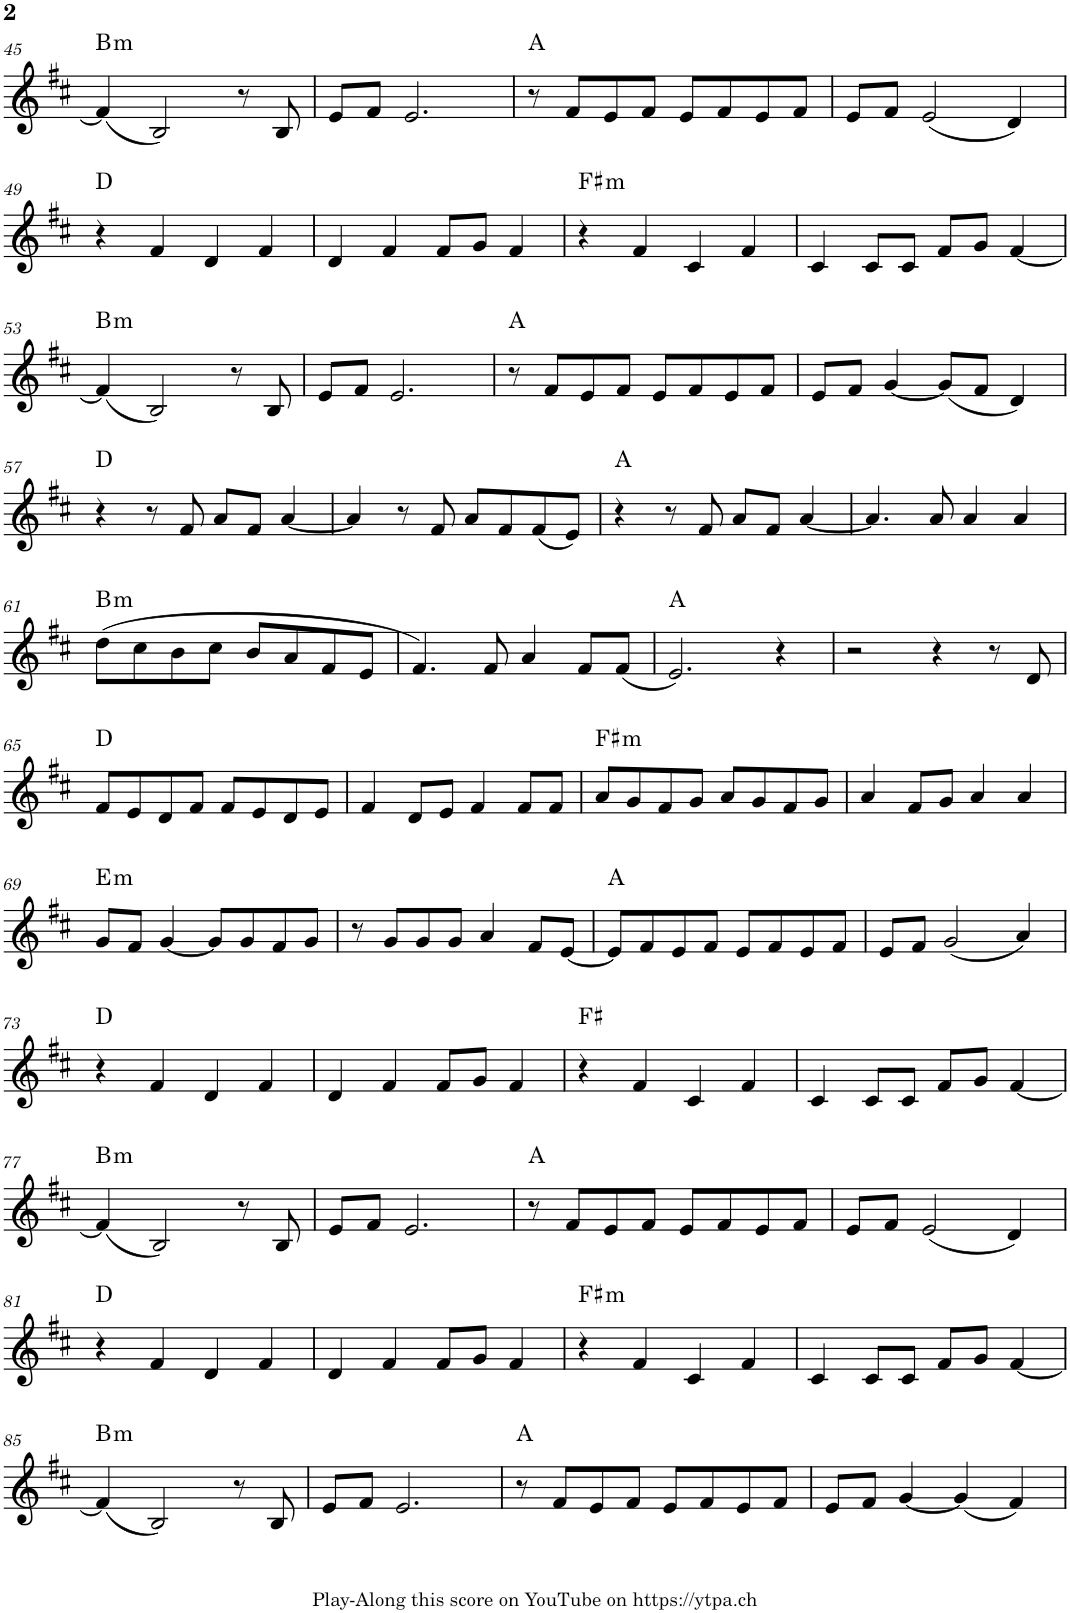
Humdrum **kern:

**kern	**harte
*part1	*part1
*staff1	*
*I"Piano	*
*I'Pno.	*
!!LO:PB:g=z
*clefG2	*
*k[f#c#]	*
*M4/4	*
=45	=45
!	!LO:H:kt=m
(4f#/]	B:min
2B/)	.
8r	.
8B/	.
=46	=46
8e/L	.
8f#/J	.
2.e/	.
=47	=47
8r	A:maj
8f#/L	.
8e/	.
8f#/J	.
8e/L	.
8f#/	.
8e/	.
8f#/J	.
=48	=48
8e/L	.
8f#/J	.
(2e/	.
4d/)	.
!!LO:LB:g=z
=49	=49
4r	D:maj
4f#/	.
4d/	.
4f#/	.
=50	=50
4d/	.
4f#/	.
8f#/L	.
8g/J	.
4f#/	.
=51	=51
!	!LO:H:kt=m
4r	F#:min
4f#/	.
4c#/	.
4f#/	.
=52	=52
4c#/	.
8c#/L	.
8c#/J	.
8f#/L	.
8g/J	.
[4f#/	.
!!LO:LB:g=z
=53	=53
!	!LO:H:kt=m
(4f#/]	B:min
2B/)	.
8r	.
8B/	.
=54	=54
8e/L	.
8f#/J	.
2.e/	.
=55	=55
8r	A:maj
8f#/L	.
8e/	.
8f#/J	.
8e/L	.
8f#/	.
8e/	.
8f#/J	.
=56	=56
8e/L	.
8f#/J	.
[4g/	.
(8g/L]	.
8f#/J	.
4d/)	.
!!LO:LB:g=z
=57	=57
4r	D:maj
8r	.
8f#/	.
8a/L	.
8f#/J	.
[4a/	.
=58	=58
4a/]	.
8r	.
8f#/	.
8a/L	.
8f#/	.
(8f#/	.
8e/J)	.
=59	=59
4r	A:maj
8r	.
8f#/	.
8a/L	.
8f#/J	.
[4a/	.
=60	=60
4.a/]	.
8a/	.
4a/	.
4a/	.
!!LO:LB:g=z
=61	=61
!	!LO:H:kt=m
(8dd\L	B:min
8cc#\	.
8b\	.
8cc#\J	.
8b/L	.
8a/	.
8f#/	.
8e/J	.
=62	=62
4.f#/)	.
8f#/	.
4a/	.
8f#/L	.
(8f#/J	.
=63	=63
2.e/)	A:maj
4r	.
=64	=64
2r	.
4r	.
8r	.
8d/	.
!!LO:LB:g=z
=65	=65
8f#/L	D:maj
8e/	.
8d/	.
8f#/J	.
8f#/L	.
8e/	.
8d/	.
8e/J	.
=66	=66
4f#/	.
8d/L	.
8e/J	.
4f#/	.
8f#/L	.
8f#/J	.
=67	=67
!	!LO:H:kt=m
8a/L	F#:min
8g/	.
8f#/	.
8g/J	.
8a/L	.
8g/	.
8f#/	.
8g/J	.
=68	=68
4a/	.
8f#/L	.
8g/J	.
4a/	.
4a/	.
!!LO:LB:g=z
=69	=69
!	!LO:H:kt=m
8g/L	E:min
8f#/J	.
[4g/	.
8g/L]	.
8g/	.
8f#/	.
8g/J	.
=70	=70
8r	.
8g/L	.
8g/	.
8g/J	.
4a/	.
8f#/L	.
[8e/J	.
=71	=71
8e/L]	A:maj
8f#/	.
8e/	.
8f#/J	.
8e/L	.
8f#/	.
8e/	.
8f#/J	.
=72	=72
8e/L	.
8f#/J	.
(2g/	.
4a/)	.
!!LO:LB:g=z
=73	=73
4r	D:maj
4f#/	.
4d/	.
4f#/	.
=74	=74
4d/	.
4f#/	.
8f#/L	.
8g/J	.
4f#/	.
=75	=75
4r	F#:maj
4f#/	.
4c#/	.
4f#/	.
=76	=76
4c#/	.
8c#/L	.
8c#/J	.
8f#/L	.
8g/J	.
[4f#/	.
!!LO:LB:g=z
=77	=77
!	!LO:H:kt=m
(4f#/]	B:min
2B/)	.
8r	.
8B/	.
=78	=78
8e/L	.
8f#/J	.
2.e/	.
=79	=79
8r	A:maj
8f#/L	.
8e/	.
8f#/J	.
8e/L	.
8f#/	.
8e/	.
8f#/J	.
=80	=80
8e/L	.
8f#/J	.
(2e/	.
4d/)	.
!!LO:LB:g=z
=81	=81
4r	D:maj
4f#/	.
4d/	.
4f#/	.
=82	=82
4d/	.
4f#/	.
8f#/L	.
8g/J	.
4f#/	.
=83	=83
!	!LO:H:kt=m
4r	F#:min
4f#/	.
4c#/	.
4f#/	.
=84	=84
4c#/	.
8c#/L	.
8c#/J	.
8f#/L	.
8g/J	.
[4f#/	.
!!LO:LB:g=z
=85	=85
!	!LO:H:kt=m
(4f#/]	B:min
2B/)	.
8r	.
8B/	.
=86	=86
8e/L	.
8f#/J	.
2.e/	.
=87	=87
8r	A:maj
8f#/L	.
8e/	.
8f#/J	.
8e/L	.
8f#/	.
8e/	.
8f#/J	.
=88	=88
8e/L	.
8f#/J	.
[4g/	.
(4g/]	.
4f#/)	.
=	=
*-	*-
